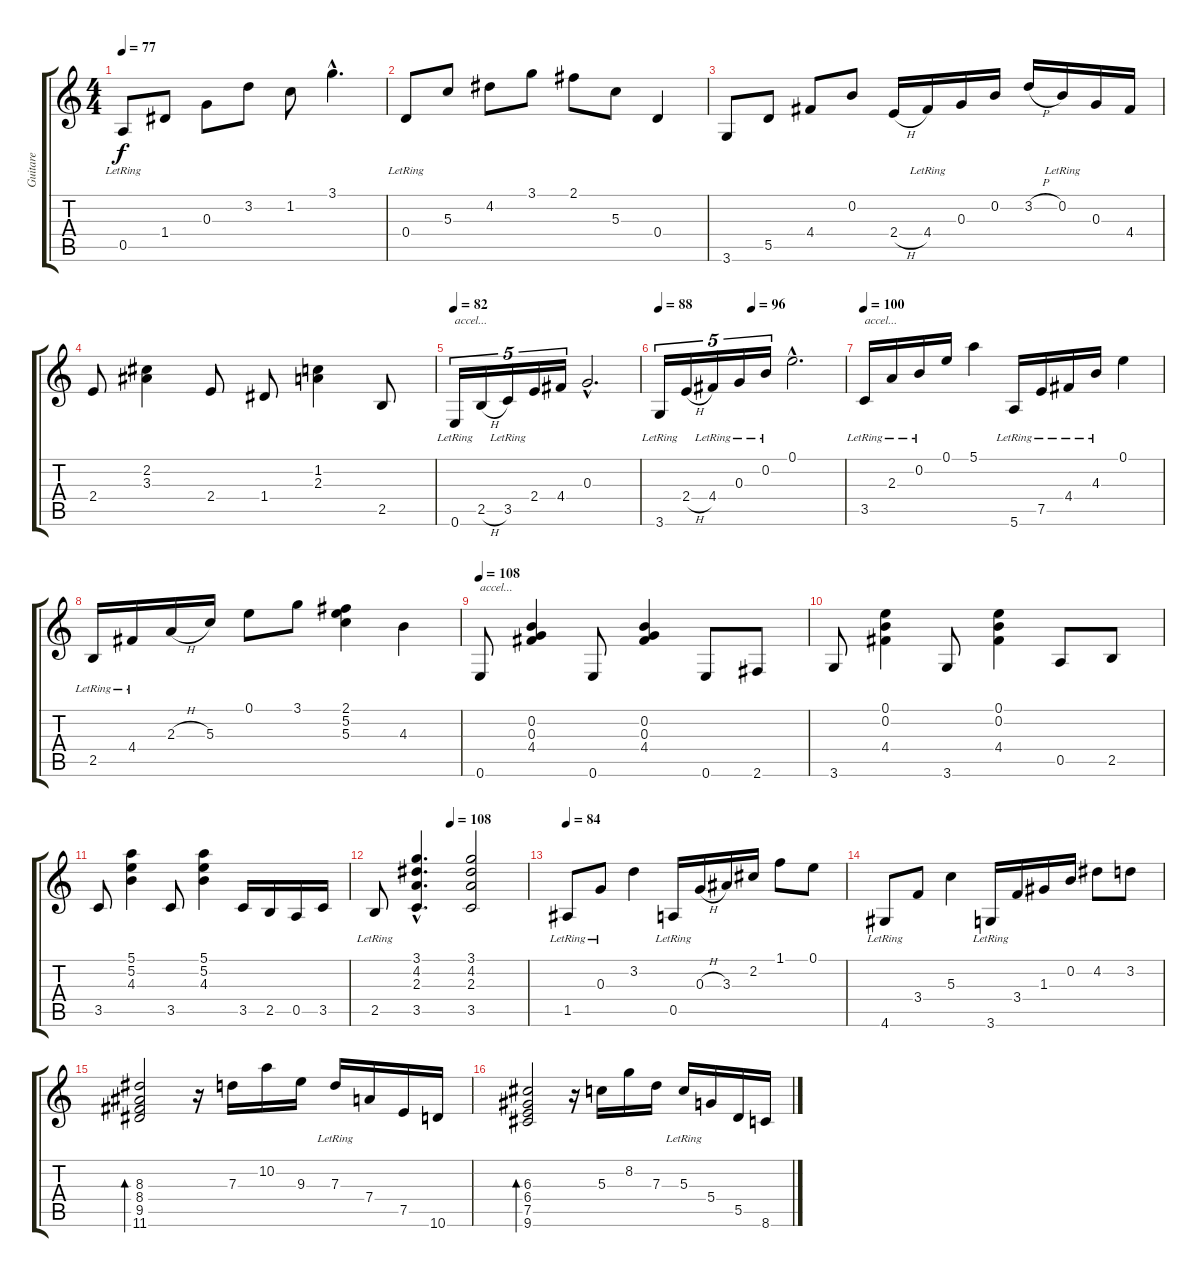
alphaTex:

\track ("Guitare" "Guitare") {instrument acousticguitarnylon}
\staff {score tabs}
\tuning (E4 B3 G3 D3 A2 E2) {hide}
\ts (4 4)
\tempo 77
\clef g2
\ks c
0.5{lr}.8{dy f} 1.4.8 0.3.8 3.2.8 1.2.8 3.1{hac}.4{d} |
0.4{lr}.8 5.3.8 4.2.8 3.1.8 2.1.8 5.3.8 0.4.4 |
3.6.8 5.5.8 4.4.8 0.2.8 2.4{h}.16 4.4{lr}.16 0.3.16 0.2.16 3.2{h}.16 0.2{lr}.16 0.3.16 4.4.16 |
2.4.8 (2.2 3.3).4 2.4.8 1.4.8 (1.2 2.3).4 2.5.8 |
\section ("" "")
\tempo 82
0.6{lr}.16{tu (5 4) txt "accel..."} 2.5{h}.16{tu (5 4)} 3.5{lr}.16{tu (5 4)} 2.4.16{tu (5 4)} 4.4.16{tu (5 4)} 0.3{hac}.2{d} |
\tempo 88
\tempo (96 0.5)
3.6{lr}.16{tu (5 4)} 2.4{h}.16{tu (5 4)} 4.4{lr}.16{tu (5 4)} 0.3{lr}.16{tu (5 4)} 0.2{lr}.16{tu (5 4)} 0.1{hac}.2{d} |
\tempo 100
3.5{lr}.16{txt "accel..."} 2.3{lr}.16 0.2{lr}.16 0.1.16 5.1.4 5.6{lr}.16 7.5{lr}.16 4.4{lr}.16 4.3{lr}.16 0.1.4 |
2.5{lr}.16 4.4{lr}.16 2.3{h}.16 5.3.16 0.1.8 3.1.8 (2.1 5.2 5.3).4 4.3.4 |
\tempo 108
0.6.8{txt "accel..."} (0.2 0.3 4.4).4 0.6.8 (0.2 0.3 4.4).4 0.6.8 2.6.8 |
3.6.8 (0.1 0.2 4.4).4 3.6.8 (0.1 0.2 4.4).4 0.5.8 2.5.8 |
3.5.8 (5.1 5.2 4.3).4 3.5.8 (5.1 5.2 4.3).4 3.5.16 2.5.16 0.5.16 3.5.16 |
\tempo (108 0.5)
2.5{lr}.8 (3.1{hac} 4.2{hac} 2.3{hac} 3.5{hac}).4{d} (3.1 4.2 2.3 3.5).2 |
\tempo 84
1.5{lr}.8 0.3{lr}.8 3.2.4 0.5{lr}.16 0.3{h}.16 3.3.16 2.2.16 1.1.8 0.1.8 |
4.6{lr}.8 3.4.8 5.3.4 3.6{lr}.16 3.4.16 1.3.16 0.2.16 4.2.8 3.2.8 |
(8.3 8.4 9.5 11.6).2{bd 240} r.16 7.3.16 10.2.16 9.3.16 7.3{lr}.16 7.4.16 7.5.16 10.6.16 |
(6.3 6.4 7.5 9.6).2{bd 240} r.16 5.3.16 8.2.16 7.3.16 5.3{lr}.16 5.4.16 5.5.16 8.6.16
